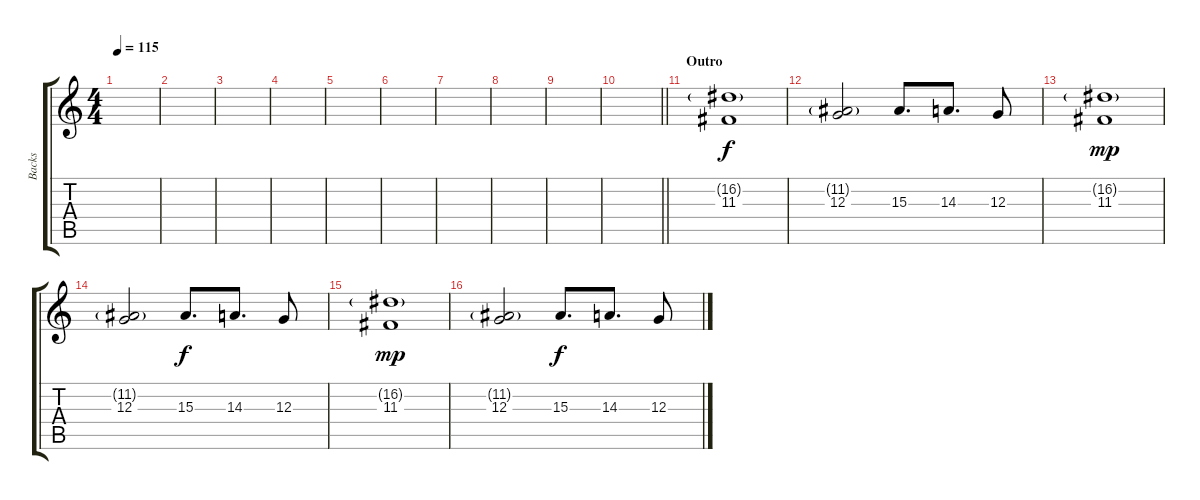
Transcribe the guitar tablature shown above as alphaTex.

\track ("Backs" "Backs") {instrument choiraahs}
\staff {score tabs}
\tuning (E4 B3 G3 D3 A2 E2) {hide}
\ts (4 4)
\tempo 115
\clef g2
\ks c
|
|
|
|
|
|
|
|
|
\barLineRight lightlight
|
\section ("" "Outro")
(16.2{g} 11.3).1 |
(11.2{g} 12.3).2 15.3.8{d dy f} 14.3.8{d} 12.3.8 |
(16.2{g} 11.3).1{dy mp} |
(11.2{g} 12.3).2 15.3.8{d dy f} 14.3.8{d} 12.3.8 |
(16.2{g} 11.3).1{dy mp} |
(11.2{g} 12.3).2 15.3.8{d dy f} 14.3.8{d} 12.3.8
